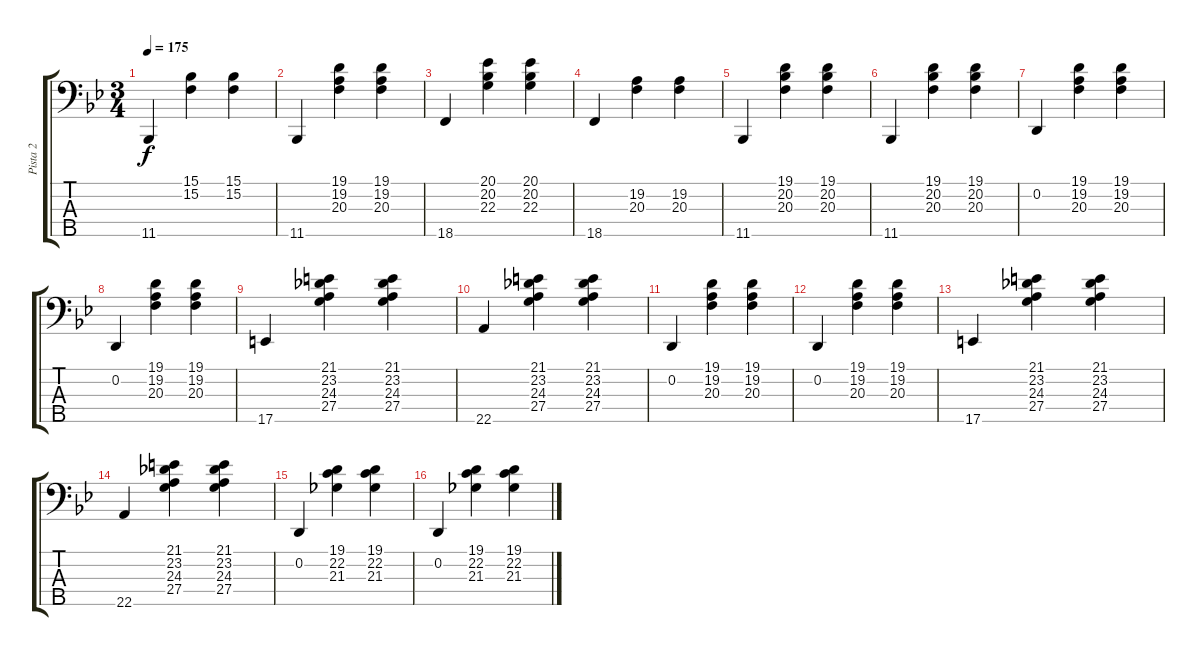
\track ("Pista 2" "Pista 2") {instrument acousticgrandpiano}
\staff {score tabs}
\tuning (G2 D2 A1 E1 B0) {hide}
\ts (3 4)
\tempo 175
\clef f4
\ks bb
11.5.4{dy f} (15.1 15.2).4 (15.1 15.2).4 |
11.5.4 (19.1 19.2 20.3).4 (19.1 19.2 20.3).4 |
18.5.4 (20.1 20.2 22.3).4 (20.1 20.2 22.3).4 |
18.5.4 (19.2 20.3).4 (19.2 20.3).4 |
11.5.4 (19.1 20.2 20.3).4 (19.1 20.2 20.3).4 |
11.5.4 (19.1 20.2 20.3).4 (19.1 20.2 20.3).4 |
0.2.4 (19.1 19.2 20.3).4 (19.1 19.2 20.3).4 |
0.2.4 (19.1 19.2 20.3).4 (19.1 19.2 20.3).4 |
17.5.4 (21.1 23.2 24.3 27.4).4 (21.1 23.2 24.3 27.4).4 |
22.5.4 (21.1 23.2 24.3 27.4).4 (21.1 23.2 24.3 27.4).4 |
0.2.4 (19.1 19.2 20.3).4 (19.1 19.2 20.3).4 |
0.2.4 (19.1 19.2 20.3).4 (19.1 19.2 20.3).4 |
17.5.4 (21.1 23.2 24.3 27.4).4 (21.1 23.2 24.3 27.4).4 |
22.5.4 (21.1 23.2 24.3 27.4).4 (21.1 23.2 24.3 27.4).4 |
0.2.4 (19.1 22.2 21.3).4 (19.1 22.2 21.3).4 |
0.2.4 (19.1 22.2 21.3).4 (19.1 22.2 21.3).4
